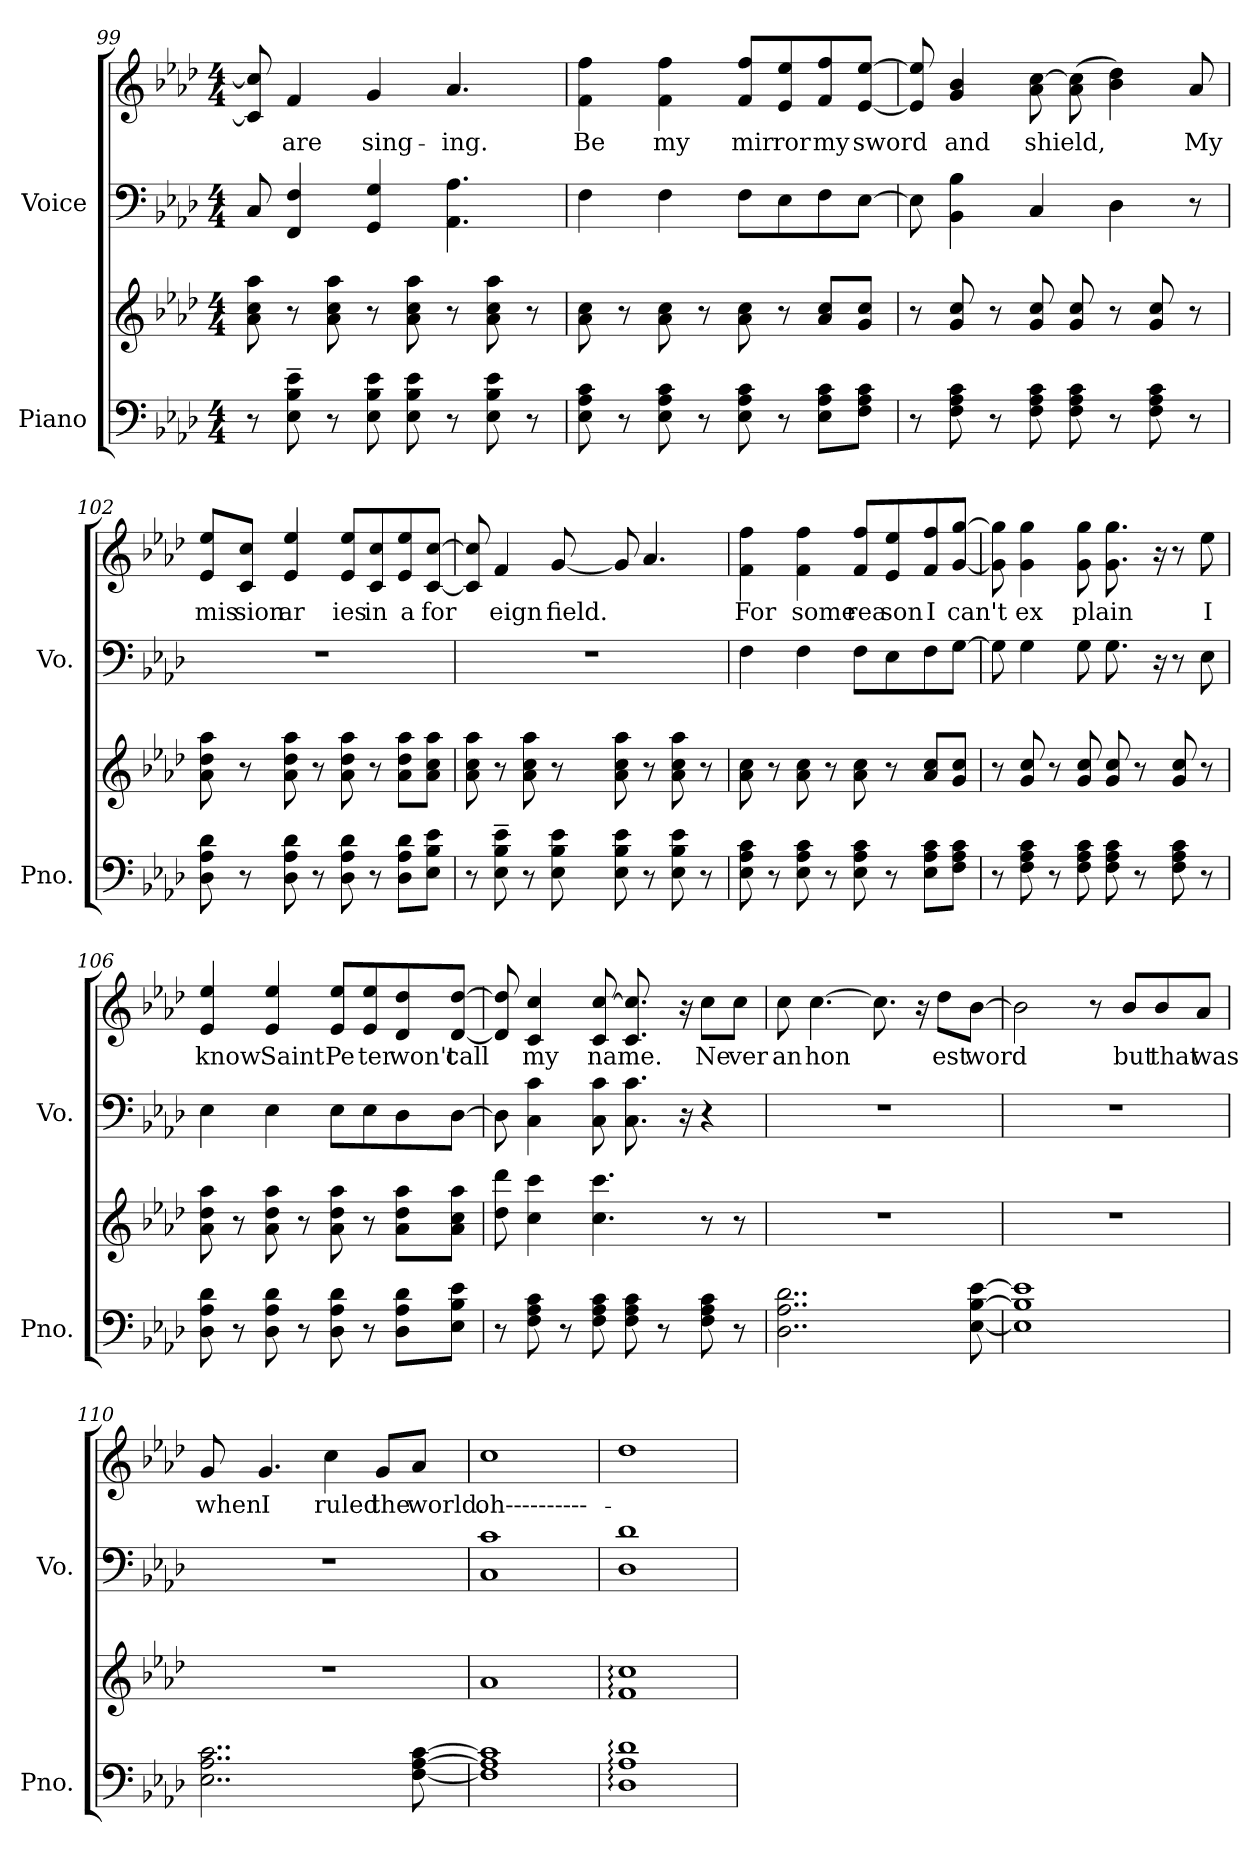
**kern	**kern	**kern	**kern	**text
*part2	*part2	*part1	*part1	*part1
*staff4	*staff3	*staff2	*staff1	*staff1
*I"Piano	*	*I"Voice	*	*
*I'Pno.	*	*I'Vo.	*	*
*clefF4	*clefG2	*clefF4	*clefG2	*
*k[b-e-a-d-]	*k[b-e-a-d-]	*k[b-e-a-d-]	*k[b-e-a-d-]	*
*M4/4	*M4/4	*M4/4	*M4/4	*
=99	=99	=99	=99	=99
8r	8a-\ 8cc\ 8aa-\	8C/	8c/] 8cc/]	.
8E-\~ 8B-\~ 8e-\~	8r	4FF/ 4F/	4f/	are
8r	8a-\ 8cc\ 8aa-\	.	.	.
8E-\ 8B-\ 8e-\	8r	4GG/ 4G/	4g/	sing-
8E-\ 8B-\ 8e-\	8a-\ 8cc\ 8aa-\	.	.	.
8r	8r	4.AA-\ 4.A-\	4.a-/	-ing.
8E-\ 8B-\ 8e-\	8a-\ 8cc\ 8aa-\	.	.	.
8r	8r	.	.	.
=100	=100	=100	=100	=100
8E-\ 8A-\ 8c\	8a-\ 8cc\	4F\	4f\ 4ff\	Be
8r	8r	.	.	.
8E-\ 8A-\ 8c\	8a-\ 8cc\	4F\	4f\ 4ff\	my
8r	8r	.	.	.
8E-\ 8A-\ 8c\	8a-\ 8cc\	8F\L	8f/ 8ff/L	mir
8r	8r	8E-\	8e-/ 8ee-/	ror
8E-\ 8A-\ 8c\L	8a-/ 8cc/L	8F\	8f/ 8ff/	my
8F\ 8A-\ 8c\J	8g/ 8cc/J	[8E-\J	[8e-/ [8ee-/J	sword
!!LO:LB:g=z
=101	=101	=101	=101	=101
8r	8r	8E-\]	8e-/] 8ee-/]	.
8F\ 8A-\ 8c\	8g/ 8cc/	4BB-\ 4B-\	4g/ 4b-/	and
8r	8r	.	.	.
8F\ 8A-\ 8c\	8g/ 8cc/	4C/	8a-\ [8cc\	shield,
8F\ 8A-\ 8c\	8g/ 8cc/	.	(8a-\ 8cc\]	.
8r	8r	4D-\	4b-\ 4dd-\)	.
8F\ 8A-\ 8c\	8g/ 8cc/	.	.	.
8r	8r	8r	8a-/	My
=102	=102	=102	=102	=102
8D-\ 8A-\ 8d-\	8a-\ 8dd-\ 8aa-\	1r	8e-/ 8ee-/L	mis
8r	8r	.	8c/ 8cc/J	sion
8D-\ 8A-\ 8d-\	8a-\ 8dd-\ 8aa-\	.	4e-/ 4ee-/	ar
8r	8r	.	.	.
8D-\ 8A-\ 8d-\	8a-\ 8dd-\ 8aa-\	.	8e-/ 8ee-/L	ies
8r	8r	.	8c/ 8cc/	in
8D-\ 8A-\ 8d-\L	8a-\ 8dd-\ 8aa-\L	.	8e-/ 8ee-/	a
8E-\ 8B-\ 8e-\J	8a-\ 8cc\ 8aa-\J	.	[8c/ [8cc/J	for
=103	=103	=103	=103	=103
8r	8a-\ 8cc\ 8aa-\	1r	8c/] 8cc/]	.
8E-\~ 8B-\~ 8e-\~	8r	.	4f/	eign
8r	8a-\ 8cc\ 8aa-\	.	.	.
8E-\ 8B-\ 8e-\	8r	.	[8g/	field.
8E-\ 8B-\ 8e-\	8a-\ 8cc\ 8aa-\	.	8g/]	.
8r	8r	.	4.a-/	.
8E-\ 8B-\ 8e-\	8a-\ 8cc\ 8aa-\	.	.	.
8r	8r	.	.	.
=104	=104	=104	=104	=104
8E-\ 8A-\ 8c\	8a-\ 8cc\	4F\	4f\ 4ff\	For
8r	8r	.	.	.
8E-\ 8A-\ 8c\	8a-\ 8cc\	4F\	4f\ 4ff\	some
8r	8r	.	.	.
8E-\ 8A-\ 8c\	8a-\ 8cc\	8F\L	8f/ 8ff/L	rea
8r	8r	8E-\	8e-/ 8ee-/	son
8E-\ 8A-\ 8c\L	8a-/ 8cc/L	8F\	8f/ 8ff/	I
8F\ 8A-\ 8c\J	8g/ 8cc/J	[8G\J	[8g/ [8gg/J	can't
!!LO:PB:g=z
=105	=105	=105	=105	=105
8r	8r	8G\]	8g\] 8gg\]	.
8F\ 8A-\ 8c\	8g/ 8cc/	4G\	4g\ 4gg\	ex
8r	8r	.	.	.
8F\ 8A-\ 8c\	8g/ 8cc/	8G\	8g\ 8gg\	plain
8F\ 8A-\ 8c\	8g/ 8cc/	8.G\	8.g\ 8.gg\	.
8r	8r	.	.	.
.	.	16r	16r	.
8F\ 8A-\ 8c\	8g/ 8cc/	8r	8r	.
8r	8r	8E-\	8ee-\	I
=106	=106	=106	=106	=106
8D-\ 8A-\ 8d-\	8a-\ 8dd-\ 8aa-\	4E-\	4e-/ 4ee-/	know
8r	8r	.	.	.
8D-\ 8A-\ 8d-\	8a-\ 8dd-\ 8aa-\	4E-\	4e-/ 4ee-/	Saint
8r	8r	.	.	.
8D-\ 8A-\ 8d-\	8a-\ 8dd-\ 8aa-\	8E-\L	8e-/ 8ee-/L	Pe
8r	8r	8E-\	8e-/ 8ee-/	ter
8D-\ 8A-\ 8d-\L	8a-\ 8dd-\ 8aa-\L	8D-\	8d-/ 8dd-/	won't
8E-\ 8B-\ 8e-\J	8a-\ 8cc\ 8aa-\J	[8D-\J	[8d-/ [8dd-/J	call
=107	=107	=107	=107	=107
8r	8dd-\ 8ddd-\	8D-\]	8d-/] 8dd-/]	.
8F\ 8A-\ 8c\	4cc\ 4ccc\	4C\ 4c\	4c/ 4cc/	my
8r	.	.	.	.
8F\ 8A-\ 8c\	4.cc\ 4.ccc\	8C\ 8c\	8c/ [8cc/	name.
8F\ 8A-\ 8c\	.	8.C\ 8.c\	8.c/ 8.cc/]	.
8r	.	.	.	.
.	.	16r	16r	.
8F\ 8A-\ 8c\	8r	4r	8cc\L	Ne
8r	8r	.	8cc\J	ver
!!LO:LB:g=z
=108	=108	=108	=108	=108
2..D-\ 2..A-\ 2..d-\	1r	1r	8cc\	an
.	.	.	[4.cc\	hon
.	.	.	8.cc\]	.
.	.	.	16r	.
.	.	.	8dd-\L	est
[8E-\ [8B-\ [8e-\	.	.	[8b-\J	word
=109	=109	=109	=109	=109
1E-] 1B-] 1e-]	1r	1r	2b-\]	.
.	.	.	8r	.
.	.	.	8b-/L	but
.	.	.	8b-/	that
.	.	.	8a-/J	was
=110	=110	=110	=110	=110
2..E-\ 2..A-\ 2..c\	1r	1r	8g/	when
.	.	.	4.g/	I
.	.	.	4cc\	ruled
.	.	.	8g/L	the
[8F\ [8A-\ [8c\	.	.	8a-/J	world.
=111	=111	=111	=111	=111
1F] 1A-] 1c]	1a-	1C 1c	1cc	oh------------
=112	=112	=112	=112	=112
1D-: 1A-: 1d-:	1f: 1cc:	1D- 1d-	1dd-	.
=	=	=	=	=
*-	*-	*-	*-	*-
